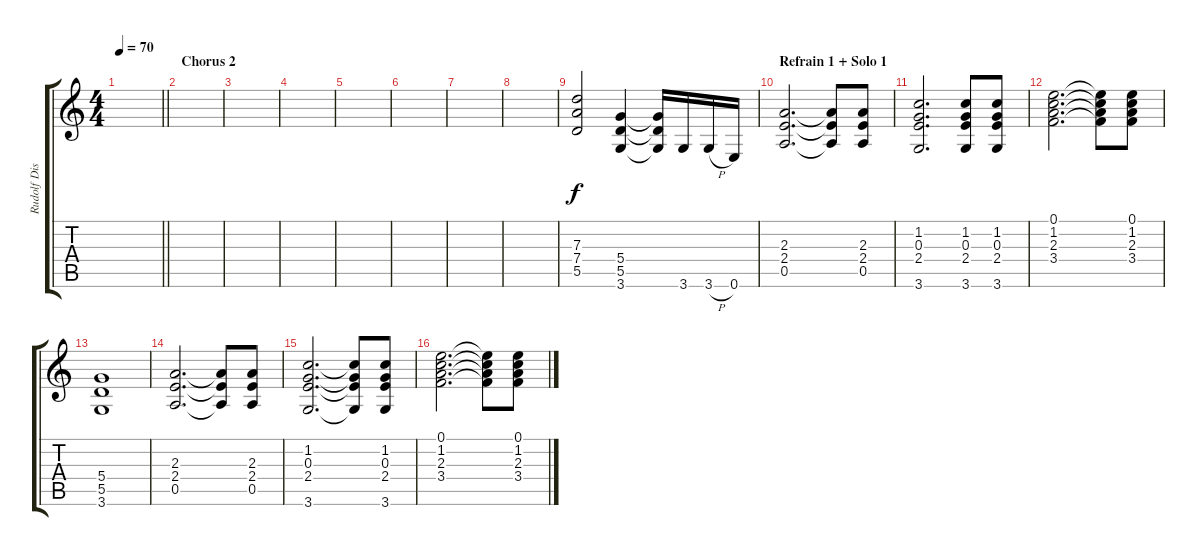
\track ("Rudolf Dist" "Rudolf Dis") {instrument distortionguitar}
\staff {score tabs}
\tuning (E4 B3 G3 D3 A2 E2) {hide}
\ts (4 4)
\tempo 70
\clef g2
\barLineRight lightlight
\ks c
|
\section ("" "Chorus 2")
|
|
|
|
|
|
|
(7.3 7.4 5.5).2 (5.4 5.5 3.6).4 (5.4{t} 5.5{t} 3.6{t}).16 3.6.16 3.6{h}.16 0.6.16 |
\section ("" "Refrain 1 + Solo 1")
(2.3 2.4 0.5).2{d} (2.3{t} 2.4{t} 0.5{t}).8 (2.3 2.4 0.5).8 |
(1.2 0.3 2.4 3.6).2{d} (1.2 0.3 2.4 3.6).8 (1.2 0.3 2.4 3.6).8 |
(0.1 1.2 2.3 3.4).2{d} (0.1{t} 1.2{t} 2.3{t} 3.4{t}).8 (0.1 1.2 2.3 3.4).8 |
(5.4 5.5 3.6).1 |
(2.3 2.4 0.5).2{d} (2.3{t} 2.4{t} 0.5{t}).8 (2.3 2.4 0.5).8 |
(1.2 0.3 2.4 3.6).2{d} (1.2{t} 0.3{t} 2.4{t} 3.6{t}).8 (1.2 0.3 2.4 3.6).8 |
(0.1 1.2 2.3 3.4).2{d} (0.1{t} 1.2{t} 2.3{t} 3.4{t}).8 (0.1 1.2 2.3 3.4).8
